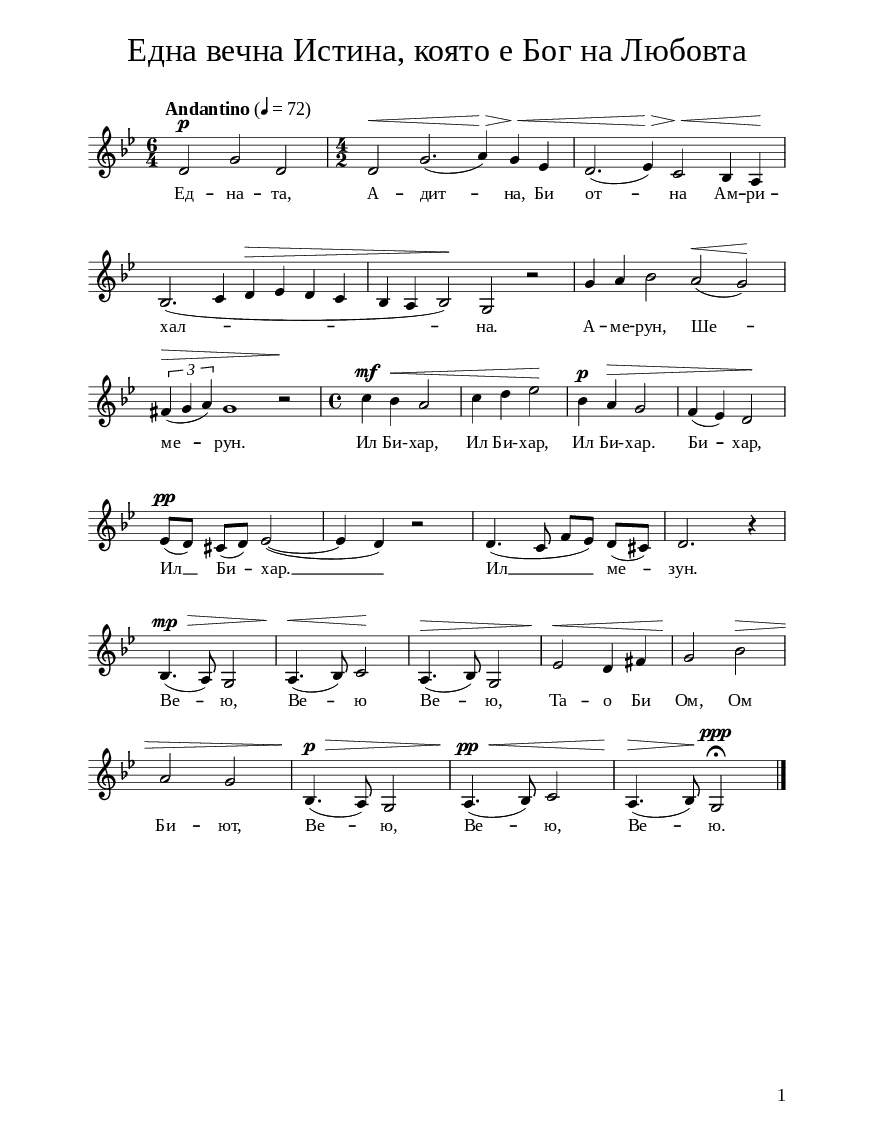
\version "2.24.2"

% include paper part and global functions
\include "include/globals.ily"

\bookpart {
  \label #'ref201
  \tocItem \markup "Една вечна Истина, която е Бог на Любовта – (медитация) "
  \include "include/bookpart-paper.ily"
  \score {
    \include "include/score-layout.ily"

    \new Voice \relative c' {
      \clef treble
      \key g \minor
      \time 6/4
      \tempoFunc "Andantino" 4 "72"
      \autoBeamOff
      d2^\p  g2  d2 | % 2
      \time 4/2  | % 2
      d2^\<  g2. (  a4 ) \! \>  g4 \!
      \<  es4 | % 3
      d2. (  es4 ) \! \>  c2 \! \<
      bes4  a4\!  \break | % 4
      bes2. (\!  c4  d4^\>  es4
      d4  c4 | % 5
      bes4  a4  bes2 ) \!  g2 r2 | % 6
      g'4  a4  bes2  a2 (^\<  g2\!
      ) \break | % 7
      \times 2/3  {
        fis4 ( \!^\>  g4  a4 )
      }
      g1 r2 \! | % 8
      \time 4/4  | % 8
      c4^\mf  bes4^\<  a2 | % 9
      c4  d4  es2 \! |
      bes4 ^\p  a4^\>  g2 | % 11
      f4 (  es4 )  d2 \! \break | % 12
      es8 ( [ ^\pp  d8 ) ]  cis8 ( [  d8) ]  es2 ( ~ | % 13
      es4  d4 ) r2 | % 14
      d4. (  c8  f8 [  es8 ) ]  d8
      ( [  cis8 ) ] | % 15
      d2. r4 \break | % 16
      bes4. ( ^\mp^\>  a8 )  g2 | % 17
      a4. ( \! \<  bes8 )  c2 \! | % 18
      a4. ( ^\>  bes8 )  g2 | % 19
      es'2 \! ^\<  d4  fis4 |
      g2 \!  bes2 ^\> \break | % 21
      a2  g2 | % 22
      bes,4. ( \! \p \>  a8 )  g2 | % 23
      a4. ( \! \pp \<  bes8 )  c2 | % 24
      a4. ( \! \>  bes8 ) \!  g2 ^\fermata ^\ppp
      \bar "|."
    }
    \addlyrics {
      Ед -- на -- та, А -- дит -- на,
      Би от -- на Ам -- ри -- хал --
      на. А -- ме -- рун, Ше -- ме --  рун.
      Ил "Би-" -- хар, Ил "Би-" -- хар, Ил "Би-"
      -- хар. Би -- хар, Ил __  Би --
      хар. __  Ил __    ме  --
      зун. Ве -- ю, Ве -- ю Ве -- ю, Та -- о Би Ом, Ом Би --
      ют, Ве -- ю, Ве -- ю, Ве --
      ю.}

      \header {
        title = \titleFunc "Една вечна Истина, която е Бог на Любовта" "Edna večna Istina, kojato e Bog na Ljubovta"
      }

      \midi{}

    } % score


  } % bookpart

  % Più mosso
  %
